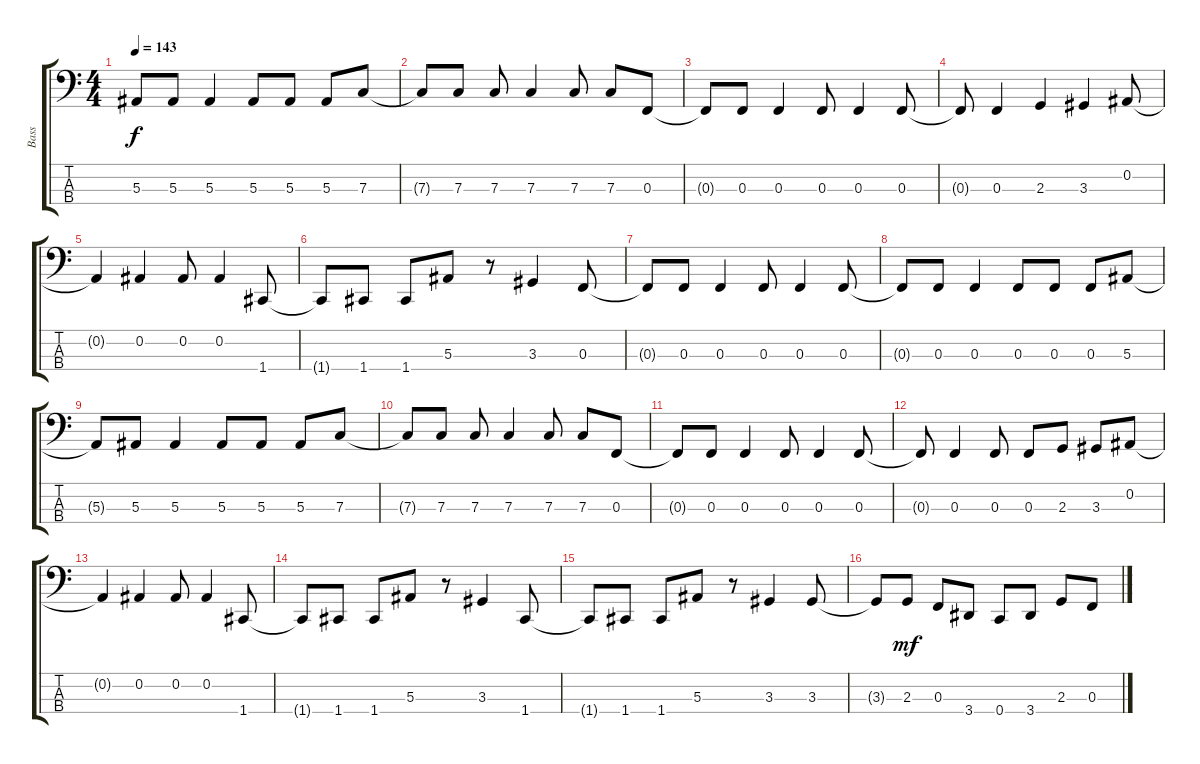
\track ("Bass" "Bass") {instrument electricbassfinger}
\staff {score tabs}
\tuning (Eb2 Bb1 F1 C1) {hide}
\ts (4 4)
\tempo 143
\clef f4
\ks c
5.3{t}.8{dy f} 5.3.8 5.3.4 5.3.8 5.3.8 5.3.8 7.3.8 |
7.3{t}.8 7.3.8 7.3.8 7.3.4 7.3.8 7.3.8 0.3.8 |
0.3{t}.8 0.3.8 0.3.4 0.3.8 0.3.4 0.3.8 |
0.3{t}.8 0.3.4 2.3.4 3.3.4 0.2.8 |
0.2{t}.4 0.2.4 0.2.8 0.2.4 1.4.8 |
1.4{t}.8 1.4.8 1.4.8 5.3.8 r.8 3.3.4 0.3.8 |
0.3{t}.8 0.3.8 0.3.4 0.3.8 0.3.4 0.3.8 |
0.3{t}.8 0.3.8 0.3.4 0.3.8 0.3.8 0.3.8 5.3.8 |
5.3{t}.8 5.3.8 5.3.4 5.3.8 5.3.8 5.3.8 7.3.8 |
7.3{t}.8 7.3.8 7.3.8 7.3.4 7.3.8 7.3.8 0.3.8 |
0.3{t}.8 0.3.8 0.3.4 0.3.8 0.3.4 0.3.8 |
0.3{t}.8 0.3.4 0.3.8 0.3.8 2.3.8 3.3.8 0.2.8 |
0.2{t}.4 0.2.4 0.2.8 0.2.4 1.4.8 |
1.4{t}.8 1.4.8 1.4.8 5.3.8 r.8 3.3.4 1.4.8 |
1.4{t}.8 1.4.8 1.4.8 5.3.8 r.8 3.3.4 3.3.8 |
3.3{t}.8 2.3.8{dy mf} 0.3.8 3.4.8 0.4.8 3.4.8 2.3.8 0.3.8
